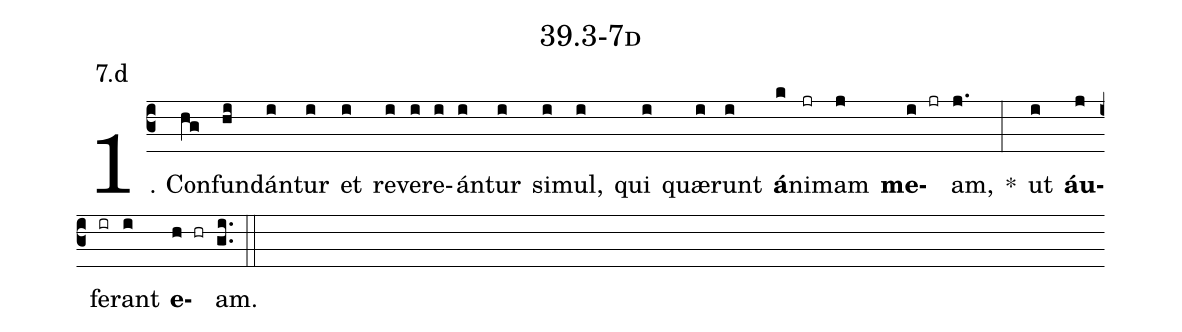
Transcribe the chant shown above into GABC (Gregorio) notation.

name: 39.3-7d;
annotation: 7.d;
%%
(c3)1. Con(hg)fun(hi)dán(i)tur(i) et(i) re(i)ve(i)re(i)án(i)tur(i) si(i)mul,(i) qui(i) quæ(i)runt(i) <b>á</b>(k)ni(jr)mam(j) <b>me</b>(i jr)am,(j.) *(:) ut(i) <b>áu</b>(j)fe(ir)rant(i) <b>e</b>(h hr)am.(gi..) (::)


%E(i) u(i) o(j) u(i) a(h) e.(gi..) (::)
